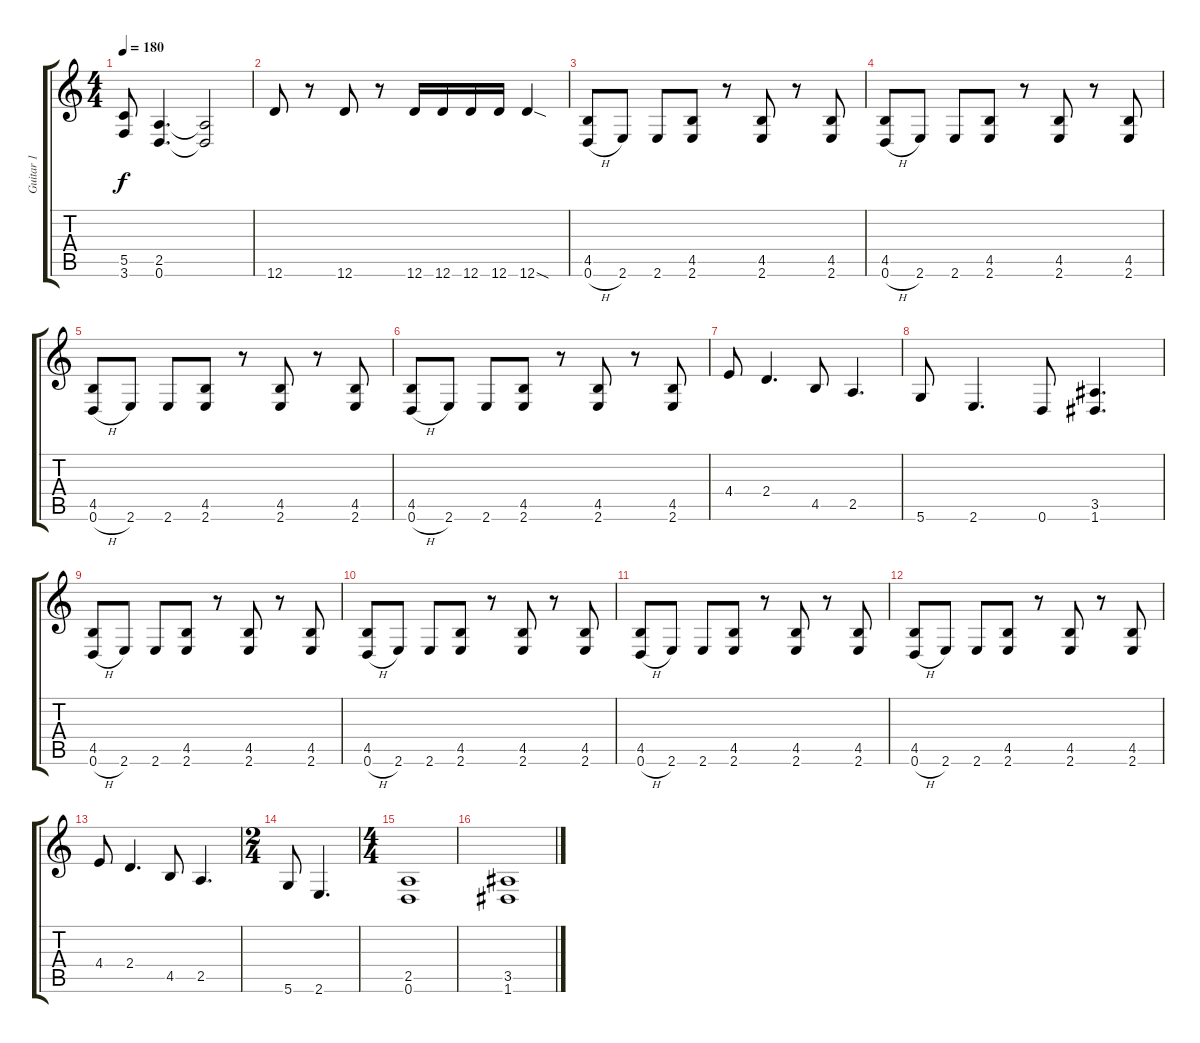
\track ("Guitar 1" "Guitar 1") {instrument distortionguitar}
\staff {score tabs}
\tuning (D4 A3 F3 C3 G2 D2) {hide}
\ts (4 4)
\tempo 180
\clef g2
\ks c
(5.5 3.6).8{dy f} (2.5 0.6).4{d} (2.5{t} 0.6{t}).2 |
12.6.8 r.8 12.6.8 r.8 12.6.16 12.6.16 12.6.16 12.6.16 12.6{sod}.4 |
(4.5 0.6{h}).8 2.6.8 2.6.8 (4.5 2.6).8 r.8 (4.5 2.6).8 r.8 (4.5 2.6).8 |
(4.5 0.6{h}).8 2.6.8 2.6.8 (4.5 2.6).8 r.8 (4.5 2.6).8 r.8 (4.5 2.6).8 |
(4.5 0.6{h}).8 2.6.8 2.6.8 (4.5 2.6).8 r.8 (4.5 2.6).8 r.8 (4.5 2.6).8 |
(4.5 0.6{h}).8 2.6.8 2.6.8 (4.5 2.6).8 r.8 (4.5 2.6).8 r.8 (4.5 2.6).8 |
4.4.8 2.4.4{d} 4.5.8 2.5.4{d} |
5.6.8 2.6.4{d} 0.6.8 (3.5 1.6).4{d} |
(4.5 0.6{h}).8 2.6.8 2.6.8 (4.5 2.6).8 r.8 (4.5 2.6).8 r.8 (4.5 2.6).8 |
(4.5 0.6{h}).8 2.6.8 2.6.8 (4.5 2.6).8 r.8 (4.5 2.6).8 r.8 (4.5 2.6).8 |
(4.5 0.6{h}).8 2.6.8 2.6.8 (4.5 2.6).8 r.8 (4.5 2.6).8 r.8 (4.5 2.6).8 |
(4.5 0.6{h}).8 2.6.8 2.6.8 (4.5 2.6).8 r.8 (4.5 2.6).8 r.8 (4.5 2.6).8 |
4.4.8 2.4.4{d} 4.5.8 2.5.4{d} |
\ts (2 4)
5.6.8 2.6.4{d} |
\ts (4 4)
(2.5 0.6).1 |
(3.5 1.6).1
